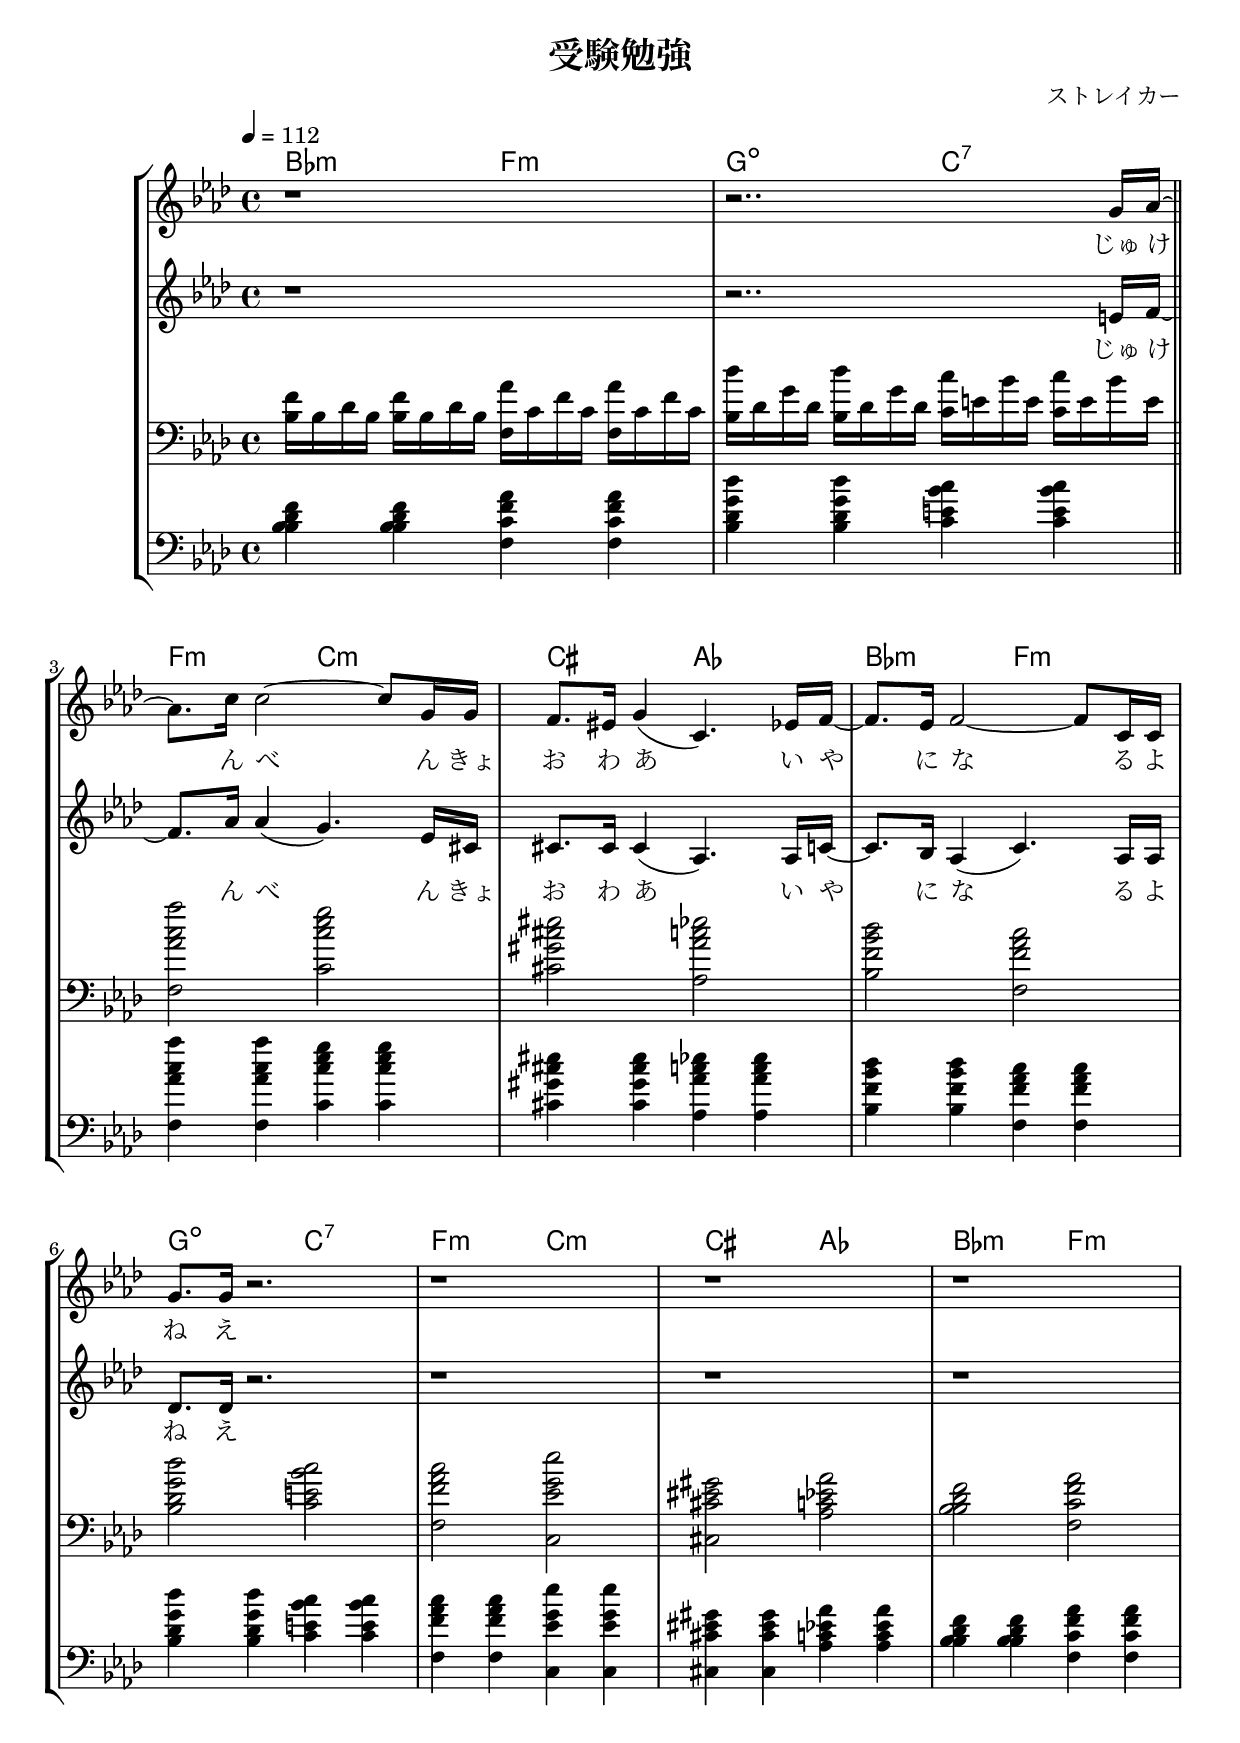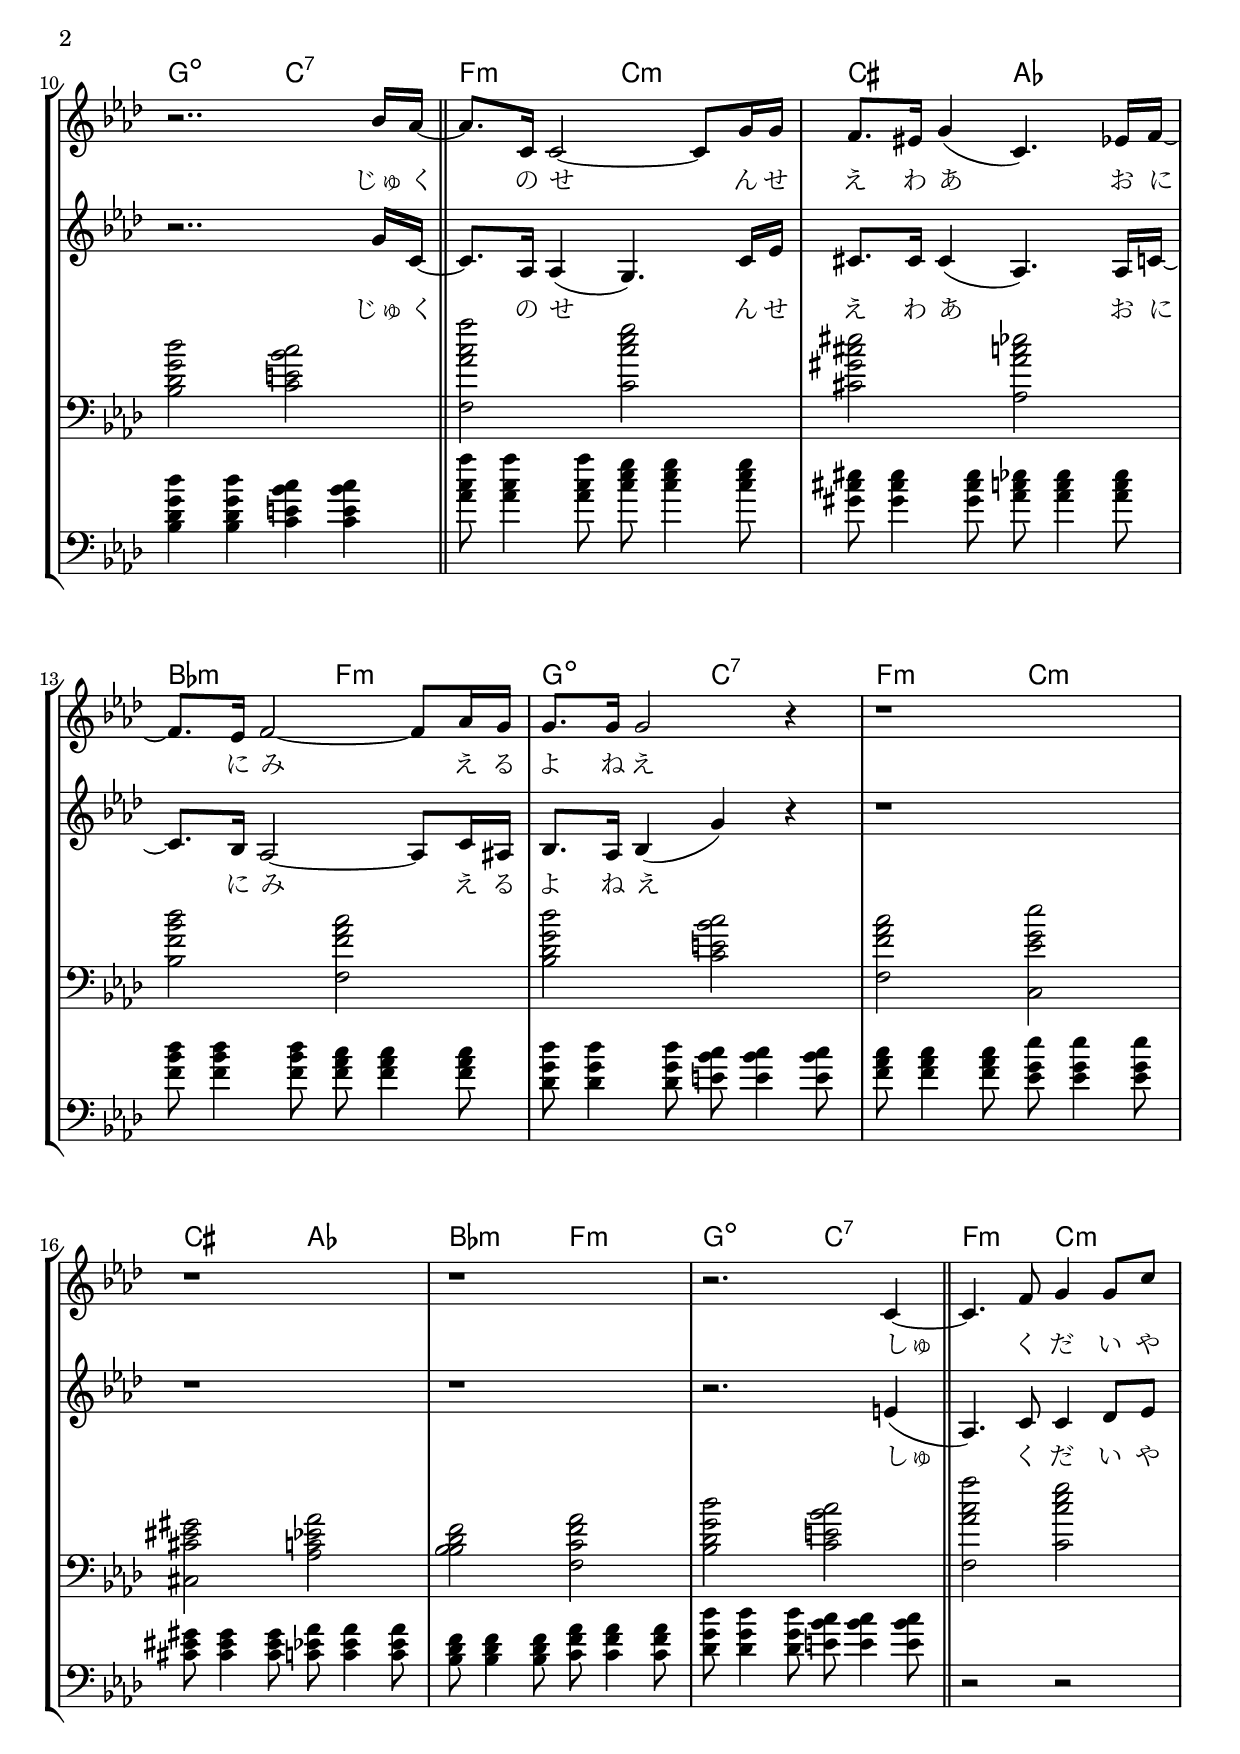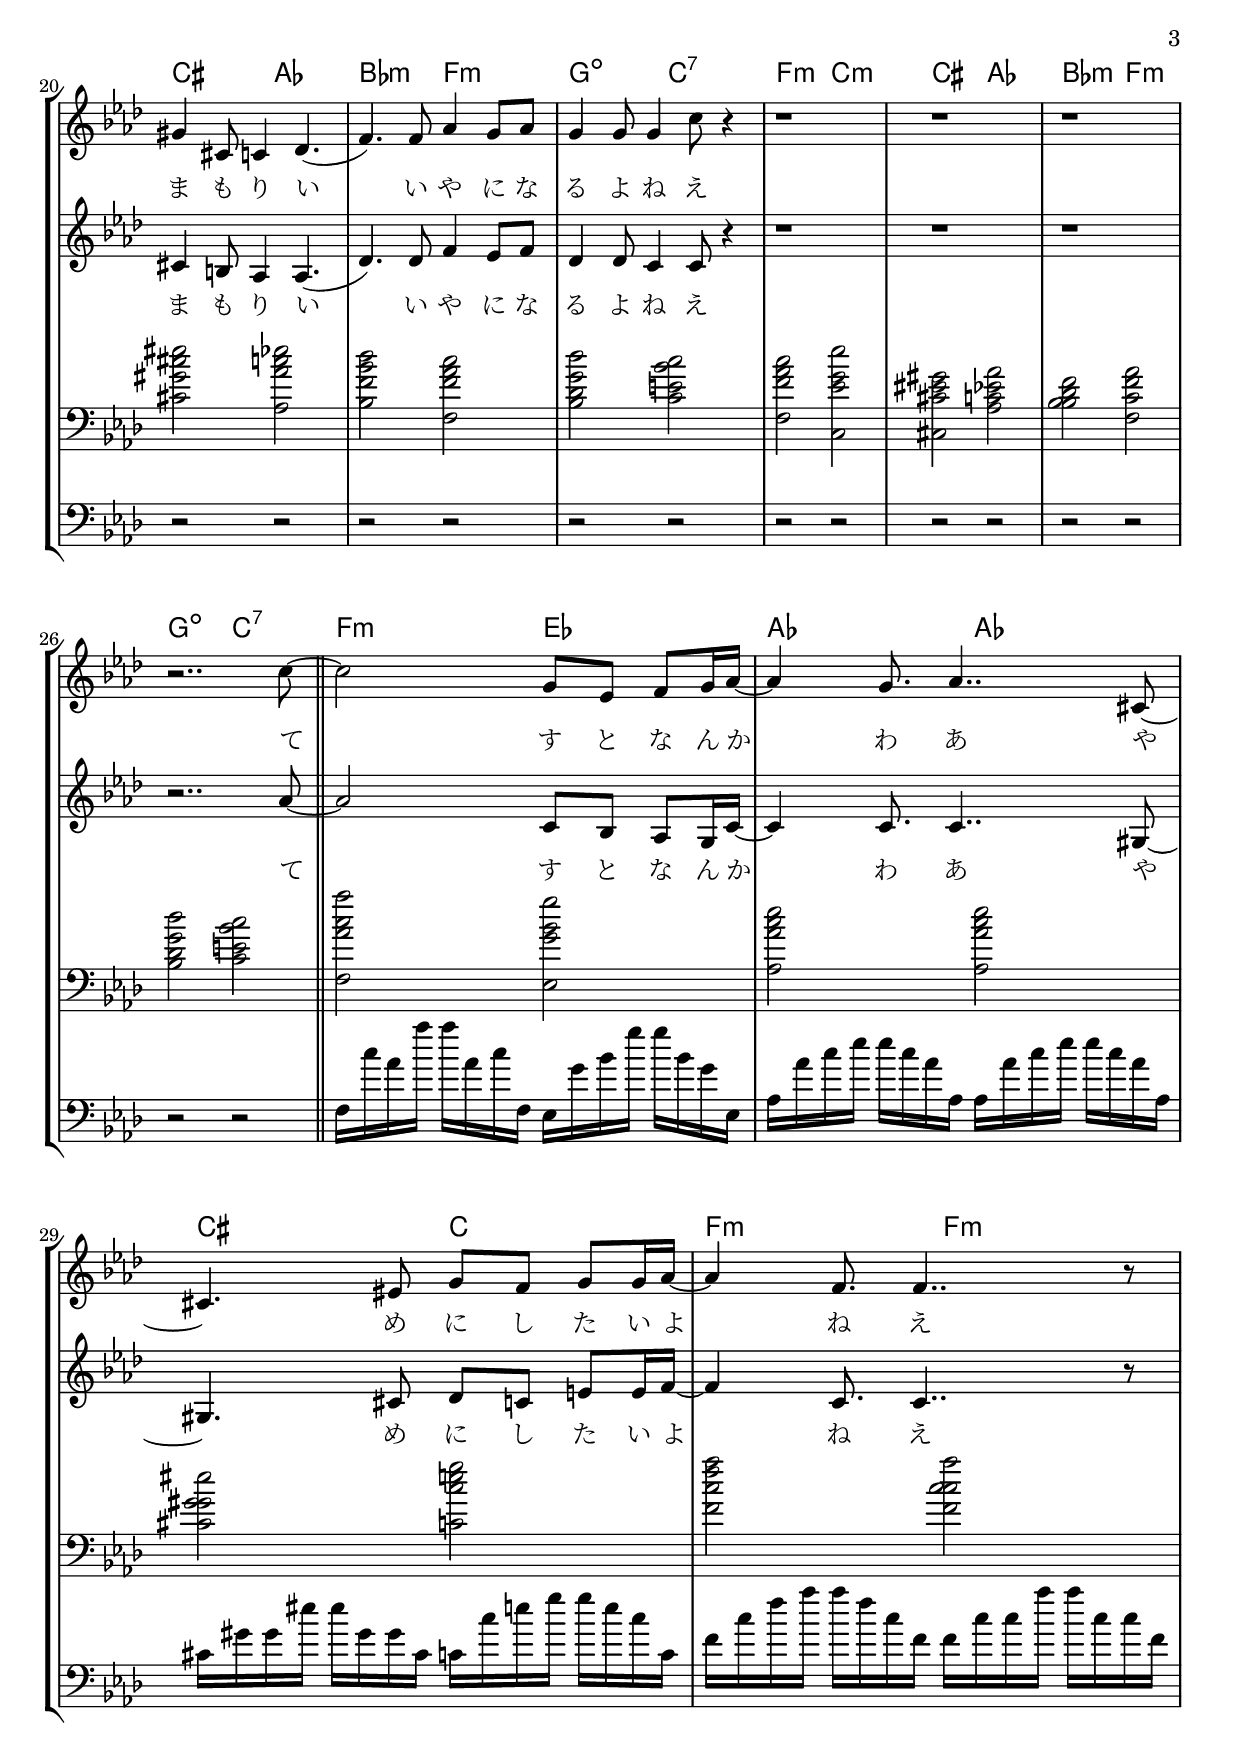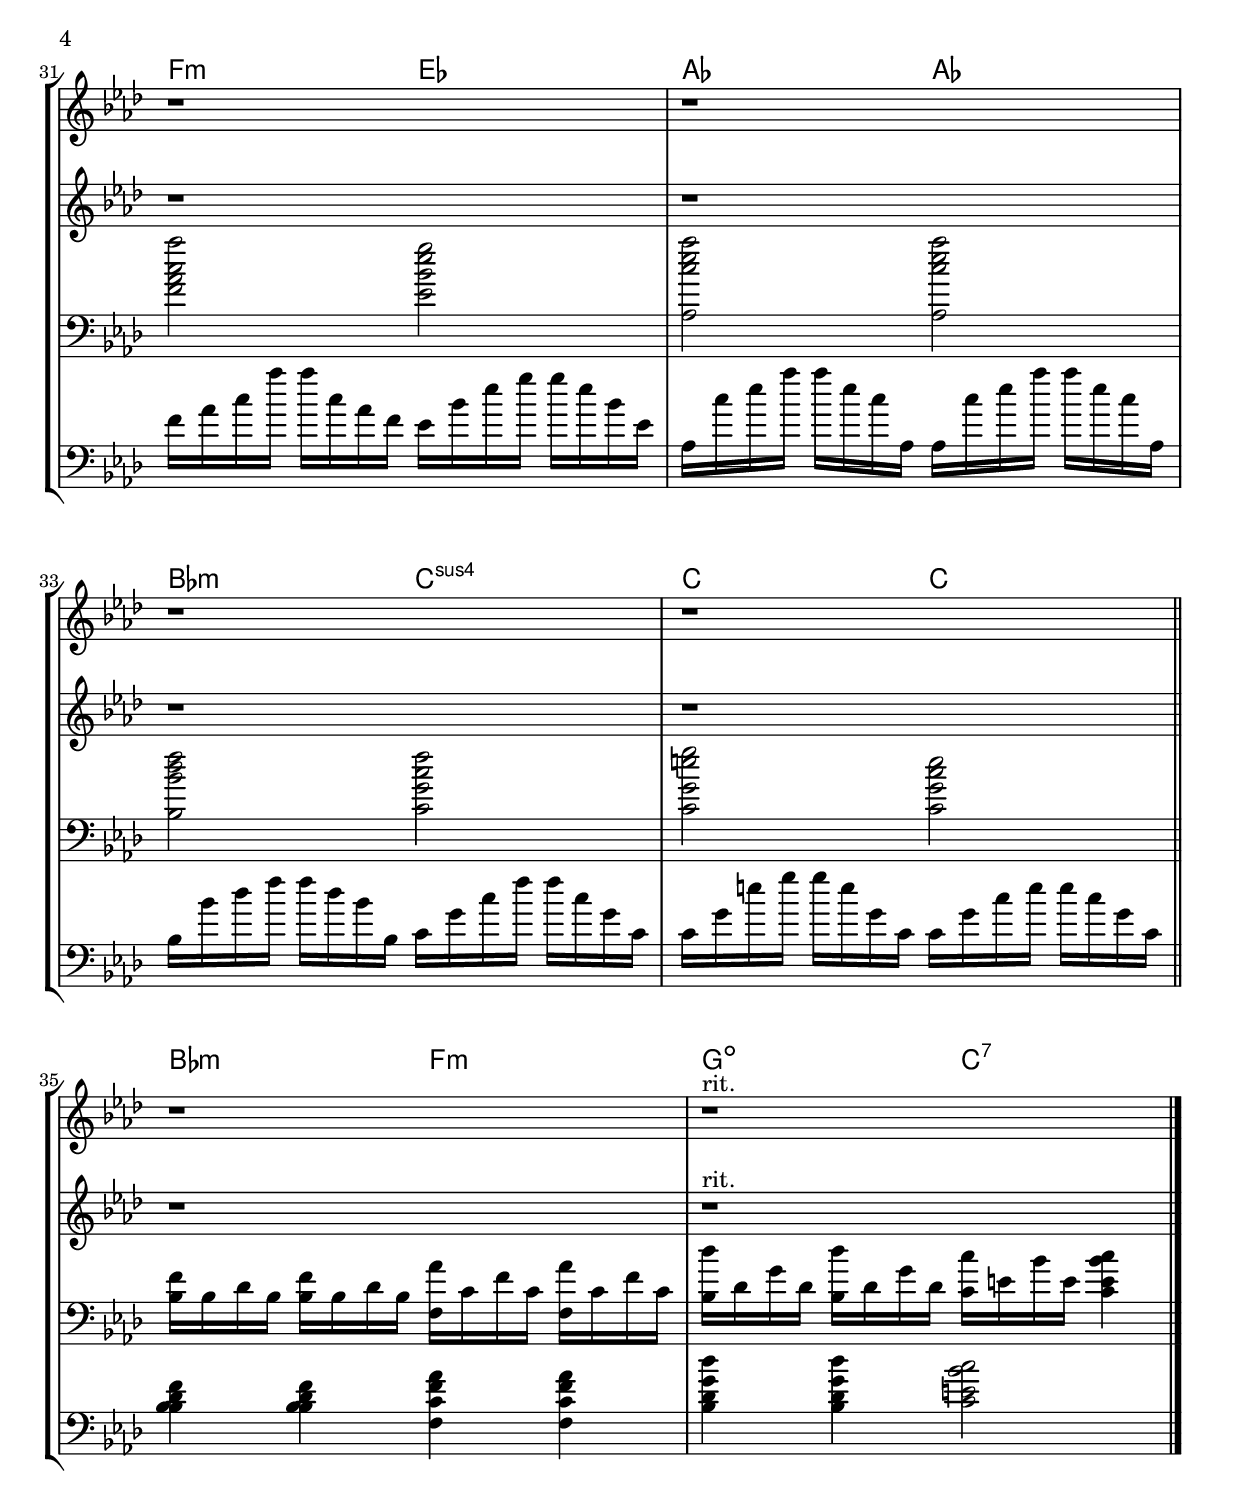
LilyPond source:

\version "2.12.1"

\header {
	title = \markup {受験勉強}
	composer = \markup \center-column {ストレイカー}
}

harmony = \chordmode {
	bes2:m f2:m g2:dim c2:7 

	f2:m c2:m cis2 as2 bes2:m f2:m g2:dim c2:7 f2:m c2:m cis2 as2 bes2:m f2:m g2:dim c2:7 

	f2:m c2:m cis2 as2 bes2:m f2:m g2:dim c2:7 f2:m c2:m cis2 as2 bes2:m f2:m g2:dim c2:7 

	f2:m c2:m cis2 as2 bes2:m f2:m g2:dim c2:7 f2:m c2:m cis2 as2 bes2:m f2:m g2:dim c2:7 

	f2:m es2 as2 as2 cis2 c2 f2:m f2:m f2:m es2 as2 as2 bes2:m c2:sus4 c2 c2 

	bes2:m f2:m g2:dim c2:7 
}

melody = {
	\key as \major
	\tempo 4 = 112
	r1 | r2.. 
	\set Staff.midiInstrument = #"fss0.29"
	\set Staff.midiMinimumVolume = #0.7
	\set Staff.midiMaximumVolume = #0.9
	g'16  as'16~ 
	as'8.  c''16  c''2~c''8  g'16  g'16 
	f'8.  eis'16  g'4  (c'4.)  es'16  f'16~ 
	f'8.  es'16  f'2~f'8  c'16  c'16 
	g'8.  g'16  	r2. r1 r1 r1 r2.. 	\set Staff.midiInstrument = #"fss0.29"
	\set Staff.midiMinimumVolume = #0.7
	\set Staff.midiMaximumVolume = #0.9
	bes'16  as'16~ 
	as'8.  c'16  c'2~c'8  g'16  g'16 
	f'8.  eis'16  g'4  (c'4.)  es'16  f'16~ 
	f'8.  es'16  f'2~f'8  as'16  g'16 
	g'8.  g'16  g'2  	r4 r1 r1 r1 r2. 	\set Staff.midiInstrument = #"fss0.29"
	\set Staff.midiMinimumVolume = #0.7
	\set Staff.midiMaximumVolume = #0.9
	c'4~ 
	c'4.  f'8  g'4  g'8  c''8 
	gis'4  cis'8  c'4  des'4. 
	(f'4.)  f'8  as'4  g'8  as'8 
	g'4  g'8  g'4  c''8  	r4 r1 r1 r1 r2.. 	\set Staff.midiInstrument = #"mmi0.34"
	\set Staff.midiMinimumVolume = #0.7
	\set Staff.midiMaximumVolume = #0.9
	c''8~ 
	c''2  g'8  es'8  f'8  g'16  as'16~ 
	as'4  g'8.  as'4..  cis'8~ 
	cis'4.  eis'8  g'8  f'8  g'8  g'16  as'16~ 
	as'4  f'8.  f'4..  	r8 r1 r1 r1 r1 	r1 | r1^"rit." \bar "|."
}

words = \lyricmode {
	
	じゅ  け  ん  べ  ん  きょ  お  わ  あ  い  や  に  な  る  よ  ね  え  
	じゅ  く  の  せ  ん  せ  え  わ  あ  お  に  に  み  え  る  よ  ね  え  
	しゅ  く  だ  い  や  ま  も  り  い  い  や  に  な  る  よ  ね  え  
	て  す  と  な  ん  か  わ  あ  や  め  に  し  た  い  よ  ね  え  
	
}

secondmelody = {
	\key as \major
	\tempo 4 = 112
	r1 | r2.. 
	\set Staff.midiInstrument = #"fss0.5"
	\set Staff.midiMinimumVolume = #0.7
	\set Staff.midiMaximumVolume = #0.9
	e'16  f'16~ 
	f'8.  as'16  as'4  (g'4.)  es'16  cis'16 
	cis'8.  cis'16  cis'4  (as4.)  as16  c'16~ 
	c'8.  bes16  as4  (c'4.)  as16  as16 
	des'8.  des'16  	r2. r1 r1 r1 r2.. 	\set Staff.midiInstrument = #"fss0.5"
	\set Staff.midiMinimumVolume = #0.7
	\set Staff.midiMaximumVolume = #0.9
	g'16  c'16~ 
	c'8.  as16  as4  (g4.)  c'16  es'16 
	cis'8.  cis'16  cis'4  (as4.)  as16  c'16~ 
	c'8.  bes16  as2~as8  c'16  ais16 
	bes8.  as16  bes4  (g'4)  	r4 r1 r1 r1 r2. 	\set Staff.midiInstrument = #"fss0.5"
	\set Staff.midiMinimumVolume = #0.7
	\set Staff.midiMaximumVolume = #0.9
	e'4 
	(as4.)  c'8  c'4  des'8  es'8 
	cis'4  b8  as4  as4. 
	(des'4.)  des'8  f'4  es'8  f'8 
	des'4  des'8  c'4  c'8  	r4 r1 r1 r1 r2.. 	\set Staff.midiInstrument = #"mmi0.42"
	\set Staff.midiMinimumVolume = #0.7
	\set Staff.midiMaximumVolume = #0.9
	as'8~ 
	as'2  c'8  bes8  as8  g16  c'16~ 
	c'4  c'8.  c'4..  gis8~ 
	gis4.  cis'8  des'8  c'8  e'8  e'16  f'16~ 
	f'4  c'8.  c'4..  	r8 r1 r1 r1 r1 	r1 | r1^"rit." \bar "|."
}

secondwords = \lyricmode {
	
	じゅ  け  ん  べ  ん  きょ  お  わ  あ  い  や  に  な  る  よ  ね  え  
	じゅ  く  の  せ  ん  せ  え  わ  あ  お  に  に  み  え  る  よ  ね  え  
	しゅ  く  だ  い  や  ま  も  り  い  い  や  に  な  る  よ  ね  え  
	て  す  と  な  ん  か  わ  あ  や  め  に  し  た  い  よ  ね  え  
	
}

tempochange = {
	\time 4/4
	\tempo 4 = 112
	r1 | r1 \bar "||"
	\tempo 4 = 112
	r1 | r1 | r1 | r1 | r1 | r1 | r1 | r1 \bar "||"
	\tempo 4 = 112
	r1 | r1 | r1 | r1 | r1 | r1 | r1 | r1 \bar "||"
	\tempo 4 = 112
	r1 | r1 | r1 | r1 | r1 | r1 | r1 | r1 \bar "||"
	\tempo 4 = 112
	r1 | r1 | r1 | r1 | r1 | r1 | r1 | r1 \bar "||"
	\tempo 4 = 112
	r1 | \tempo 4 = 84 r2 \tempo 4 = 74 r2 \bar "|."
}

mainacc = {
	\clef bass
	\set Staff.midiInstrument = #"String Ensemble 1"
	\set Staff.midiMinimumVolume = #0.3
	\set Staff.midiMaximumVolume = #0.6
	\time 4/4
	\key as \major
	\tempo 4 = 112
	<bes f'>16 bes des' bes <bes f'> bes des' bes
	<f as'>16 c' f' c' <f as'> c' f' c'
	<bes des''>16 des' g' des' <bes des''> des' g' des'
	<c' c''>16 e' bes' e' <c' c''> e' bes' e'
	\bar "||"

	\set Staff.midiInstrument = #"Viola"
	\set Staff.midiMinimumVolume = #0.3
	\set Staff.midiMaximumVolume = #0.6
	<f c'' as' as''>2
	<c' c'' es'' g''>2
	<cis' gis' cis'' eis''>2
	<as as' c'' es''>2
	<bes f' bes' des''>2
	<f f' as' c''>2
	<bes des' g' des''>2
	<c' e' bes' c''>2
	<f f' as' c''>2
	<c es' g' es''>2
	<cis cis' eis' gis'>2
	<as c' es' as'>2
	<bes bes des' f'>2
	<f c' f' as'>2
	<bes des' g' des''>2
	<c' e' bes' c''>2
	\bar "||"

	\set Staff.midiInstrument = #"Viola"
	\set Staff.midiMinimumVolume = #0.3
	\set Staff.midiMaximumVolume = #0.6
	<f c'' as' as''>2
	<c' c'' es'' g''>2
	<cis' gis' cis'' eis''>2
	<as as' c'' es''>2
	<bes f' bes' des''>2
	<f f' as' c''>2
	<bes des' g' des''>2
	<c' e' bes' c''>2
	<f f' as' c''>2
	<c es' g' es''>2
	<cis cis' eis' gis'>2
	<as c' es' as'>2
	<bes bes des' f'>2
	<f c' f' as'>2
	<bes des' g' des''>2
	<c' e' bes' c''>2
	\bar "||"

	\set Staff.midiInstrument = #"String Ensemble 1"
	\set Staff.midiMinimumVolume = #0.3
	\set Staff.midiMaximumVolume = #0.6
	<f c'' as' as''>2
	<c' c'' es'' g''>2
	<cis' gis' cis'' eis''>2
	<as as' c'' es''>2
	<bes f' bes' des''>2
	<f f' as' c''>2
	<bes des' g' des''>2
	<c' e' bes' c''>2
	<f f' as' c''>2
	<c es' g' es''>2
	<cis cis' eis' gis'>2
	<as c' es' as'>2
	<bes bes des' f'>2
	<f c' f' as'>2
	<bes des' g' des''>2
	<c' e' bes' c''>2
	\bar "||"

	\set Staff.midiInstrument = #"Viola"
	\set Staff.midiMinimumVolume = #0.3
	\set Staff.midiMaximumVolume = #0.6
	<f c'' as' as''>2
	<es g' bes' g''>2
	<as as' c'' es''>2
	<as as' c'' es''>2
	<cis' gis' gis' eis''>2
	<c' c'' e'' g''>2
	<f' c'' f'' as''>2
	<f' c'' c'' as''>2
	<f' as' c'' as''>2
	<es' bes' es'' g''>2
	<as c'' es'' as''>2
	<as c'' es'' as''>2
	<bes bes' des'' f''>2
	<c' g' c'' f''>2
	<c' g' e'' g''>2
	<c' g' c'' e''>2
	\bar "||"

	\set Staff.midiInstrument = #"String Ensemble 1"
	\set Staff.midiMinimumVolume = #0.3
	\set Staff.midiMaximumVolume = #0.6
	<bes f'>16 bes des' bes <bes f'> bes des' bes
	<f as'>16 c' f' c' <f as'> c' f' c'
	<bes des''>16 des' g' des' <bes des''> des' g' des'
	<c' c''>16 e' bes' e' <c' e' bes' c''>4
	\bar "|."
}

subacc = {
	\clef bass
	\set Staff.midiInstrument = #"Baritone Sax"
	\set Staff.midiMinimumVolume = #0.3
	\set Staff.midiMaximumVolume = #0.6
	\time 4/4
	\key as \major
	\tempo 4 = 112
	<bes bes des' f'>4 <bes bes des' f'>4
	<f c' f' as'>4 <f c' f' as'>4
	<bes des' g' des''>4 <bes des' g' des''>4
	<c' e' bes' c''>4 <c' e' bes' c''>4
	\bar "||"

	\set Staff.midiInstrument = #"String Ensemble 1"
	\set Staff.midiMinimumVolume = #0.3
	\set Staff.midiMaximumVolume = #0.6
	<f c'' as' as''>4 <f c'' as' as''>4
	<c' c'' es'' g''>4 <c' c'' es'' g''>4
	<cis' gis' cis'' eis''>4 <cis' gis' cis'' eis''>4
	<as as' c'' es''>4 <as as' c'' es''>4
	<bes f' bes' des''>4 <bes f' bes' des''>4
	<f f' as' c''>4 <f f' as' c''>4
	<bes des' g' des''>4 <bes des' g' des''>4
	<c' e' bes' c''>4 <c' e' bes' c''>4
	<f f' as' c''>4 <f f' as' c''>4
	<c es' g' es''>4 <c es' g' es''>4
	<cis cis' eis' gis'>4 <cis cis' eis' gis'>4
	<as c' es' as'>4 <as c' es' as'>4
	<bes bes des' f'>4 <bes bes des' f'>4
	<f c' f' as'>4 <f c' f' as'>4
	<bes des' g' des''>4 <bes des' g' des''>4
	<c' e' bes' c''>4 <c' e' bes' c''>4
	\bar "||"

	\set Staff.midiInstrument = #"Baritone Sax"
	\set Staff.midiMinimumVolume = #0.3
	\set Staff.midiMaximumVolume = #0.6
	<c'' as' as''>8 <c'' as' as''>4 <c'' as' as''>8
	<c'' es'' g''>8 <c'' es'' g''>4 <c'' es'' g''>8
	<gis' cis'' eis''>8 <gis' cis'' eis''>4 <gis' cis'' eis''>8
	<as' c'' es''>8 <as' c'' es''>4 <as' c'' es''>8
	<f' bes' des''>8 <f' bes' des''>4 <f' bes' des''>8
	<f' as' c''>8 <f' as' c''>4 <f' as' c''>8
	<des' g' des''>8 <des' g' des''>4 <des' g' des''>8
	<e' bes' c''>8 <e' bes' c''>4 <e' bes' c''>8
	<f' as' c''>8 <f' as' c''>4 <f' as' c''>8
	<es' g' es''>8 <es' g' es''>4 <es' g' es''>8
	<cis' eis' gis'>8 <cis' eis' gis'>4 <cis' eis' gis'>8
	<c' es' as'>8 <c' es' as'>4 <c' es' as'>8
	<bes des' f'>8 <bes des' f'>4 <bes des' f'>8
	<c' f' as'>8 <c' f' as'>4 <c' f' as'>8
	<des' g' des''>8 <des' g' des''>4 <des' g' des''>8
	<e' bes' c''>8 <e' bes' c''>4 <e' bes' c''>8
	\bar "||"

	\set Staff.midiInstrument = #"String Ensemble 1"
	\set Staff.midiMinimumVolume = #0.3
	\set Staff.midiMaximumVolume = #0.6
	r2
	r2
	r2
	r2
	r2
	r2
	r2
	r2
	r2
	r2
	r2
	r2
	r2
	r2
	r2
	r2
	\bar "||"

	\set Staff.midiInstrument = #"String Ensemble 1"
	\set Staff.midiMinimumVolume = #0.3
	\set Staff.midiMaximumVolume = #0.6
	f16 c'' as' as'' as'' as' c'' f
	es16 g' bes' g'' g'' bes' g' es
	as16 as' c'' es'' es'' c'' as' as
	as16 as' c'' es'' es'' c'' as' as
	cis'16 gis' gis' eis'' eis'' gis' gis' cis'
	c'16 c'' e'' g'' g'' e'' c'' c'
	f'16 c'' f'' as'' as'' f'' c'' f'
	f'16 c'' c'' as'' as'' c'' c'' f'
	f'16 as' c'' as'' as'' c'' as' f'
	es'16 bes' es'' g'' g'' es'' bes' es'
	as16 c'' es'' as'' as'' es'' c'' as
	as16 c'' es'' as'' as'' es'' c'' as
	bes16 bes' des'' f'' f'' des'' bes' bes
	c'16 g' c'' f'' f'' c'' g' c'
	c'16 g' e'' g'' g'' e'' g' c'
	c'16 g' c'' e'' e'' c'' g' c'
	\bar "||"

	\set Staff.midiInstrument = #"Baritone Sax"
	\set Staff.midiMinimumVolume = #0.3
	\set Staff.midiMaximumVolume = #0.6
	<bes bes des' f'>4 <bes bes des' f'>4
	<f c' f' as'>4 <f c' f' as'>4
	<bes des' g' des''>4 <bes des' g' des''>4
	<c' e' bes' c''>2
	\bar "|."
}

percA = {
	\drummode {
	cymr4 cymr4 cymr4 cymr4  |cymr4 cymr8 cymr16 cymr16 cymr4 cymr4  \bar "||"
	cymc1  |r1  |r1  |r1  |cymc1  |r1  |r1  |r1  \bar "||"
	r4 hh4 hh4 hh4  |hh4 hh4 hh4 hh4  |hh4 hh4 hh4 hh4  |hh4 hh4 hh4 hh4  |r4 hh4 hh4 hh4  |hh4 hh4 hh4 hh4  |hh4 hh4 hh4 hh4  |hh4 hh4 hh4 hh4  \bar "||"
	cymr4 cymr4 cymr4 cymr4  |cymr4 cymr8 cymr16 cymr16 cymr4 cymr4  |cymr4 cymr4 cymr4 cymr4  |cymr4 cymr2.  |cymr4 cymr4 cymr4 cymr4  |cymr4 cymr8 cymr16 cymr16 cymr4 cymr4  |cymr4 cymr4 cymr4 cymr4  |cymr4 cymr2.  \bar "||"
	r4 sn2 sn8. sn16  |r4 sn2 sn8. sn16  |r4 sn2 sn8. sn16  |r4 sn2 sn8. sn16  |r4 sn2 sn8. sn16  |r4 sn2 sn8. sn16  |r4 sn2 sn8. sn16  |r8 sn8 sn4 sn8 sn8 sn16 sn8 sn16  \bar "||"
	cymr4 cymr4 cymr4 cymr4  |cymr4 cymr8 cymr16 cymr16 cymr4 cymr4  \bar "|."
	}
}

percB = {
	\drummode {
	r2 sn2  |r2 sn2  \bar "||"
	r8 hho8 hho8 hho8 hho8 hho8 hho8 hho8  |hho8 hho8 hho8 hho8 hho8 hho8 hho8 hho8  |hho8 hho8 hho8 hho8 hho8 hho8 hho8 hho8  |hho8 hho8 hho8 hho8 hho8 hho4.  |r8 hho8 hho8 hho8 hho8 hho8 hho8 hho8  |hho8 hho8 hho8 hho8 hho8 hho8 hho8 hho8  |hho8 hho8 hho8 hho8 hho8 hho8 hho8 hho8  |hho8 hho8 hho8 hho8 hho8 hho4.  \bar "||"
	r8 hhp4 hhp4 hhp4 hhp8  |r8 hhp4 hhp4 hhp4 hhp8  |r8 hhp4 hhp4 hhp4 hhp8  |r8 hhp4 hhp4 hhp4 hhp8  |r8 hhp4 hhp4 hhp4 hhp8  |r8 hhp4 hhp4 hhp4 hhp8  |r8 hhp4 hhp4 hhp4 hhp8  |r8 hhp4 hhp2 r8  \bar "||"
	r2 sn2  |r2 sn2  |r2 sn2  |r8 sn8 sn2.  |r2 sn2  |r2 sn2  |r2 sn2  |r8 sn8 sn2.  \bar "||"
	r4. r16 tommh8 tommh4. r16  |r1  |r4. r16 tommh8 tommh4. r16  |r1  |r4. r16 tommh8 tommh4. r16  |r1  |r4. r16 tommh8 tommh4. r16  |r1  \bar "||"
	r2 sn2  |r2 sn2  \bar "|."
	}
}

percC = {
	\drummode {
	bd2. r8 bd8  |bd2 r8 bd4.  \bar "||"
	r1  |r1  |r1  |r2. hh4  |r1  |r1  |r1  |r2. hh4  \bar "||"
	r4 sn2 sn4  |r4 sn2 sn8. sn16  |r4 sn2 sn4  |r4 sn2 sn8. sn16  |r4 sn2 sn4  |r4 sn2 sn8. sn16  |r4 sn2 sn4  |r4 sn4 r16 sn16 sn8. sn16 sn16 sn16  \bar "||"
	bd2. r8 bd8  |bd2. r8 bd8  |bd2. r8 bd8  |bd4. bd8 bd4. bd8  |bd2. r8 bd8  |bd2. r8 bd8  |bd2. r8 bd8  |bd2 r8 bd4.  \bar "||"
	r8 toml8 toml8 toml8 toml8 toml8 toml8 toml8  |toml8 toml8 toml8 toml8 toml8 toml8 toml8 toml8  |toml8 toml8 toml8 toml8 toml8 toml8 toml8 toml8  |toml8 toml8 toml8 toml8 toml8 toml8 toml8 toml8  |r8 toml8 toml8 toml8 toml8 toml8 toml8 toml8  |toml8 toml8 toml8 toml8 toml8 toml8 toml8 toml8  |toml8 toml8 toml8 toml8 toml8 toml8 toml8 toml8  |toml8 toml8 toml8 toml8 toml8 toml8 toml8 toml8  \bar "||"
	bd2. r8 bd8  |bd2 r8 bd4.  \bar "|."
	}
}

percD = {
	\drummode {
	r1 |r8. tommh8. tommh2 r8  \bar "||"
	r8 sn4 sn4 sn4 sn8  |r8 sn4 sn4 sn4 sn8  |r8 sn4 sn4 sn4 sn8  |r8 sn4 sn4 sn8. sn16 sn16 sn16  |r8 sn4 sn4 sn4 sn8  |r8 sn4 sn4 sn4 sn8  |r8 sn4 sn4 sn4 sn8  |r8 sn4 sn4 sn8. sn16 sn16 sn16  \bar "||"
	bd2 bd8 bd16 bd4 r16  |bd2 bd8 bd16 bd4 r16  |bd2 bd8 bd16 bd4 r16  |bd2 bd8 bd16 bd4 r16  |bd2 bd8 bd16 bd4 r16  |bd2 bd8 bd16 bd4 r16  |bd2 bd8 bd16 bd4 r16  |bd4. bd8 bd4 bd4  \bar "||"
	r1 |r1 |r1 |r2 r8 tommh8 tommh4  |r1 |r1 |r1 |r8. tommh8. tommh2 r8  \bar "||"
	r1  |r4. r16 tomfh8 tomfh4. r16  |r1  |r4. r16 tomfh8 tomfh4. r16  |r1  |r4. r16 tomfh8 tomfh4. r16  |r1  |r4. r16 tomfh2 r16  \bar "||"
	r1 |r8. tommh8. tommh2 r8  \bar "|."
	}
}

percE = {
	\drummode {
	r1 |r2. toml8 toml8  \bar "||"
	bd4 bd16 bd8. bd8. bd8 bd8.  |bd4 bd16 bd8. bd16 bd8 bd8 bd8.  |bd4 bd16 bd8. bd8. bd8 bd8.  |bd4 bd16 bd8. bd16 bd8. bd4  |bd4 bd16 bd8. bd8. bd8 bd8.  |bd4 bd16 bd8. bd16 bd8 bd8 bd8.  |bd4 bd16 bd8. bd8. bd8 bd8.  |bd4 bd16 bd8. bd16 bd8. bd4  \bar "||"
	cymc1  |r1 |r1 |r1 |cymc1  |r1 |r1 |r1 \bar "||"
	r1 |r1 |r1 |r2. r8 toml8  |r1 |r1 |r1 |r2. toml8 toml8  \bar "||"
	bd4. r16 bd8. bd4.  |bd8. bd4. r16 bd4 bd8  |bd8. bd4 bd8. bd4.  |bd8. bd4. r16 bd4 bd8  |bd4. r16 bd8. bd4.  |bd8. bd4. r16 bd4 bd8  |bd8. bd4 bd8. bd4.  |bd4. bd8 bd4 r16 bd8.  \bar "||"
	r1 |r2. toml8 toml8  \bar "|."
	}
}

percF = {
	\drummode {
	r1 |hho1  \bar "||"
	r1 | r1 | r1 | r1 | r1 | r1 | r1 | r1 \bar "||"
	r1 | r1 | r1 | r1 | r1 | r1 | r1 | r1 \bar "||"
	r1 |r1 |r1 |r1 |r1 |r1 |r1 |hho1  \bar "||"
	cymc1  |r1 |r1 |r1 |cymc1  |r1 |r1 |r1 \bar "||"
	r1 |hho1  \bar "|."
	}
}

\score {
	<<
		\new StaffGroup <<
			\new ChordNames {\harmony}
			\new Voice = "melody" {\melody}
			\new Lyrics \lyricsto "melody" \words
			\new Voice = "secondmelody" {\secondmelody}
			\new Lyrics \lyricsto "secondmelody" \secondwords
			\new Staff = "mainacc" {\mainacc}
			\new Staff = "subacc" {\subacc}
		>>
	>>
	\layout { }
}
